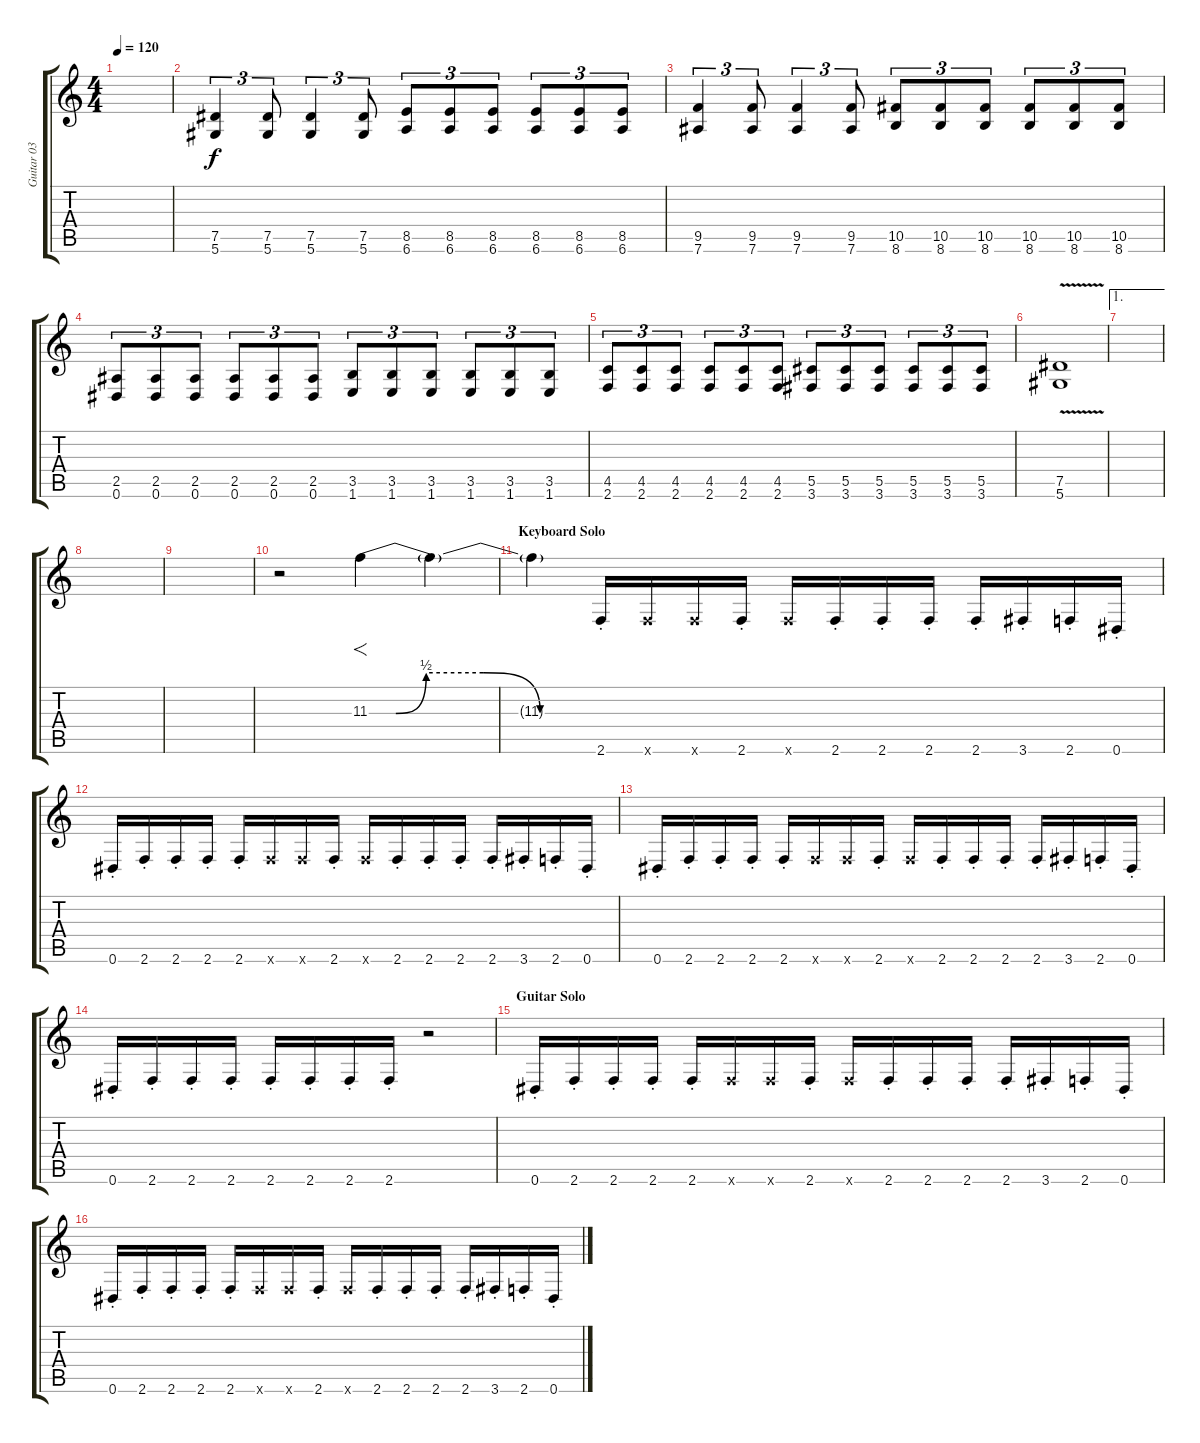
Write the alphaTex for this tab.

\track ("Guitar 03" "Guitar 03") {instrument overdrivenguitar}
\staff {score tabs}
\tuning (Eb4 Bb3 Gb3 Db3 Ab2 Eb2) {hide}
\ts (4 4)
\tempo 120
\clef g2
\ks c
|
\section ("" "")
(7.5 5.6).4{tu (3 2) volume 12 instrument distortionguitar} (7.5 5.6).8{tu (3 2)} (7.5 5.6).4{tu (3 2)} (7.5 5.6).8{tu (3 2)} (8.5 6.6).8{tu (3 2)} (8.5 6.6).8{tu (3 2)} (8.5 6.6).8{tu (3 2)} (8.5 6.6).8{tu (3 2)} (8.5 6.6).8{tu (3 2)} (8.5 6.6).8{tu (3 2)} |
(9.5 7.6).4{tu (3 2) volume 12 instrument distortionguitar} (9.5 7.6).8{tu (3 2)} (9.5 7.6).4{tu (3 2)} (9.5 7.6).8{tu (3 2)} (10.5 8.6).8{tu (3 2)} (10.5 8.6).8{tu (3 2)} (10.5 8.6).8{tu (3 2)} (10.5 8.6).8{tu (3 2)} (10.5 8.6).8{tu (3 2)} (10.5 8.6).8{tu (3 2)} |
(2.5 0.6).8{tu (3 2) volume 12 instrument distortionguitar} (2.5 0.6).8{tu (3 2)} (2.5 0.6).8{tu (3 2)} (2.5 0.6).8{tu (3 2)} (2.5 0.6).8{tu (3 2)} (2.5 0.6).8{tu (3 2)} (3.5 1.6).8{tu (3 2)} (3.5 1.6).8{tu (3 2)} (3.5 1.6).8{tu (3 2)} (3.5 1.6).8{tu (3 2)} (3.5 1.6).8{tu (3 2)} (3.5 1.6).8{tu (3 2)} |
(4.5 2.6).8{tu (3 2) volume 12 instrument distortionguitar} (4.5 2.6).8{tu (3 2)} (4.5 2.6).8{tu (3 2)} (4.5 2.6).8{tu (3 2)} (4.5 2.6).8{tu (3 2)} (4.5 2.6).8{tu (3 2)} (5.5 3.6).8{tu (3 2)} (5.5 3.6).8{tu (3 2)} (5.5 3.6).8{tu (3 2)} (5.5 3.6).8{tu (3 2)} (5.5 3.6).8{tu (3 2)} (5.5 3.6).8{tu (3 2)} |
(7.5{v} 5.6{v}).1 |
\ae 1
\section ("" "")
|
|
|
r.2 11.3{be (custom 0 0 7 0 15 2 30 2 45 0 60 0)}.4{f} 11.3{t}.4 |
\section ("" "Keyboard Solo")
11.3{t}.4{volume 12 instrument distortionguitar} 2.6{st}.16 2.6{x}.16 2.6{x}.16 2.6{st}.16 2.6{x}.16 2.6{st}.16 2.6{st}.16 2.6{st}.16 2.6{st}.16 3.6{st}.16 2.6{st}.16 0.6{st}.16 |
0.6{st}.16{volume 12 instrument distortionguitar} 2.6{st}.16 2.6{st}.16 2.6{st}.16 2.6{st}.16 2.6{x}.16 2.6{x}.16 2.6{st}.16 2.6{x}.16 2.6{st}.16 2.6{st}.16 2.6{st}.16 2.6{st}.16 3.6{st}.16 2.6{st}.16 0.6{st}.16 |
0.6{st}.16{volume 12 instrument distortionguitar} 2.6{st}.16 2.6{st}.16 2.6{st}.16 2.6{st}.16 2.6{x}.16 2.6{x}.16 2.6{st}.16 2.6{x}.16 2.6{st}.16 2.6{st}.16 2.6{st}.16 2.6{st}.16 3.6{st}.16 2.6{st}.16 0.6{st}.16 |
0.6{st}.16 2.6{st}.16 2.6{st}.16 2.6{st}.16 2.6{st}.16 2.6{st}.16 2.6{st}.16 2.6{st}.16 r.2 |
\section ("" "Guitar Solo")
0.6{st}.16{volume 12 instrument distortionguitar} 2.6{st}.16 2.6{st}.16 2.6{st}.16 2.6{st}.16 2.6{x}.16 2.6{x}.16 2.6{st}.16 2.6{x}.16 2.6{st}.16 2.6{st}.16 2.6{st}.16 2.6{st}.16 3.6{st}.16 2.6{st}.16 0.6{st}.16 |
0.6{st}.16{volume 12 instrument distortionguitar} 2.6{st}.16 2.6{st}.16 2.6{st}.16 2.6{st}.16 2.6{x}.16 2.6{x}.16 2.6{st}.16 2.6{x}.16 2.6{st}.16 2.6{st}.16 2.6{st}.16 2.6{st}.16 3.6{st}.16 2.6{st}.16 0.6{st}.16
